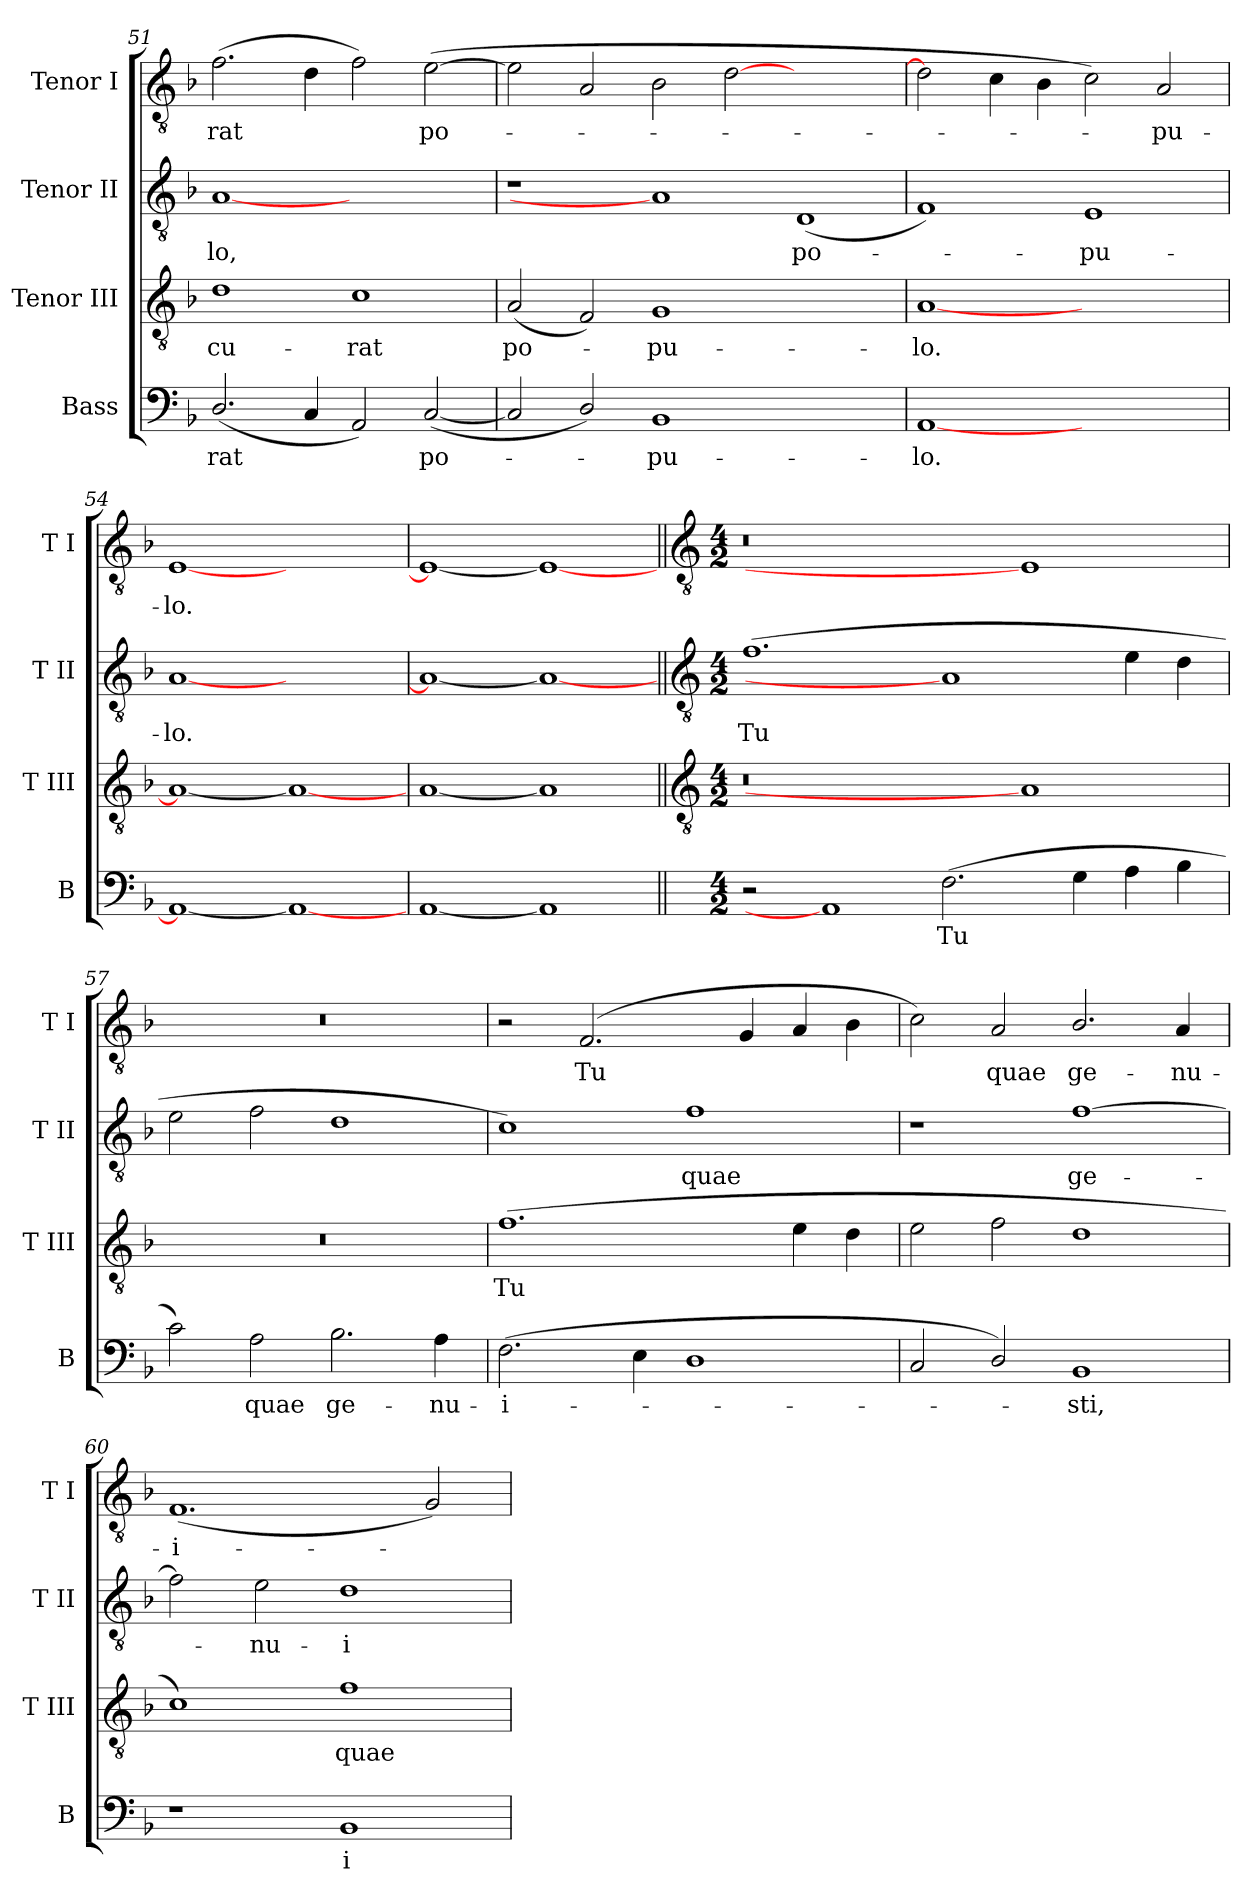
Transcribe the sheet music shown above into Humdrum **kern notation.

**kern	**text	**kern	**text	**kern	**text	**kern	**text
*part4	*part4	*part3	*part3	*part2	*part2	*part1	*part1
*staff4	*staff4	*staff3	*staff3	*staff2	*staff2	*staff1	*staff1
*I"Bass	*	*I"Tenor III	*	*I"Tenor II	*	*I"Tenor I	*
*I'B	*	*I'T III	*	*I'T II	*	*I'T I	*
!!LO:LB:g=z
*clefF4	*	*clefGv2	*	*clefGv2	*	*clefGv2	*
*k[b-]	*	*k[b-]	*	*k[b-]	*	*k[b-]	*
*F:	*	*F:	*	*F:	*	*F:	*
=51	=51	=51	=51	=51	=51	=51	=51
!	!LO:LY:b	!	!LO:LY:b	!	!LO:LY:b	!	!LO:LY:b
(<2.D/	-rat	1d	cu-	[1A	-lo,	(>2.f\	-rat
4C/	.	.	.	.	.	4d\	.
!	!	!	!LO:LY:b	!	!	!	!
2AA/)	.	1c	-rat	1ryy	.	2f\)	.
!	!LO:LY:b	!	!	!	!	!	!LO:LY:b
(<[2C/	po-	.	.	.	.	(>[2e\	po-
=52	=52	=52	=52	=52	=52	=52	=52
!	!	!	!LO:LY:b	!	!	!	!
2C/]	.	(<2A/	po-	1r	.	2e\]	.
2D/)	.	2F/)	.	.	.	2A/	.
!	!LO:LY:b	!	!LO:LY:b	!	!	!	!
1BB-	pu-	1G	pu-	1A]	.	2B-\	.
.	.	.	.	.	.	[2d\	.
!	!	!	!	!	!LO:LY:b	!	!
1ryy	.	1ryy	.	(<1D	po-	1ryy	.
=53	=53	=53	=53	=53	=53	=53	=53
!	!LO:LY:b	!	!LO:LY:b	!	!	!	!
[1AA	-lo.	[1A	-lo.	1F)	.	2d\]	.
.	.	.	.	.	.	4c\	.
.	.	.	.	.	.	4B-\	.
!	!	!	!	!	!LO:LY:b	!	!
1ryy	.	1ryy	.	1E	pu-	2c\)	.
!	!	!	!	!	!	!	!LO:LY:b
.	.	.	.	.	.	2A/	pu-
=54	=54	=54	=54	=54	=54	=54	=54
!	!	!	!	!	!LO:LY:b	!	!LO:LY:b
1AA_	.	1A_	.	[1A	-lo.	[1E	-lo.
1AA_	.	1A_	.	1ryy	.	1ryy	.
=55	=55	=55	=55	=55	=55	=55	=55
[1AA	.	[1A	.	1A_	.	1E_	.
1AA]	.	1A]	.	1A_	.	1E_	.
!!LO:LB:g=z
=56||	=56||	=56||	=56||	=56||	=56||	=56||	=56||
*	*	*clefGv2	*	*clefGv2	*	*clefGv2	*
*M4/2	*	*M4/2	*	*M4/2	*	*M4/2	*
!	!	!	!	!	!LO:LY:b	!	!
2r	.	0r	.	(>1.f	Tu	0r	.
1AA]	.	.	.	.	.	.	.
!	!LO:LY:b	!	!	!	!	!	!
(>2.F\	Tu	.	.	1A]	.	.	.
.	.	1A]	.	.	.	1E]	.
4G\	.	.	.	.	.	.	.
4A\	.	.	.	4e\	.	.	.
4B-\	.	.	.	4d\	.	.	.
=57	=57	=57	=57	=57	=57	=57	=57
2c\)	.	0r	.	2e\	.	0r	.
!	!LO:LY:b	!	!	!	!	!	!
2A\	quae	.	.	2f\	.	.	.
!	!LO:LY:b	!	!	!	!	!	!
2.B-\	ge-	.	.	1d	.	.	.
!	!LO:LY:b	!	!	!	!	!	!
4A\	-nu-	.	.	.	.	.	.
=58	=58	=58	=58	=58	=58	=58	=58
!	!LO:LY:b	!	!LO:LY:b	!	!	!	!
(>2.F\	-i-	(>1.f	Tu	1c)	.	2r	.
!	!	!	!	!	!	!	!LO:LY:b
.	.	.	.	.	.	(>2.F/	Tu
4E\	.	.	.	.	.	.	.
!	!	!	!	!	!LO:LY:b	!	!
1D	.	.	.	1f	quae	.	.
.	.	.	.	.	.	4G/	.
.	.	4e\	.	.	.	4A/	.
.	.	4d\	.	.	.	4B-\	.
=59	=59	=59	=59	=59	=59	=59	=59
2C/	.	2e\	.	1r	.	2c\)	.
!	!	!	!	!	!	!	!LO:LY:b
2D/)	.	2f\	.	.	.	2A/	quae
!	!LO:LY:b	!	!	!	!LO:LY:b	!	!LO:LY:b
1BB-	sti,	1d	.	[1f	ge-	2.B-/	ge-
!	!	!	!	!	!	!	!LO:LY:b
.	.	.	.	.	.	4A/	-nu-
=60	=60	=60	=60	=60	=60	=60	=60
!	!	!	!	!	!	!	!LO:LY:b
1r	.	1c)	.	2f\]	.	(<1.F	-i-
!	!	!	!	!	!LO:LY:b	!	!
.	.	.	.	2e\	nu-	.	.
!	!LO:LY:b	!	!LO:LY:b	!	!LO:LY:b	!	!
1BB-	i-	1f	quae	1d	-i-	.	.
.	.	.	.	.	.	2G/)	.
=	=	=	=	=	=	=	=
*-	*-	*-	*-	*-	*-	*-	*-
